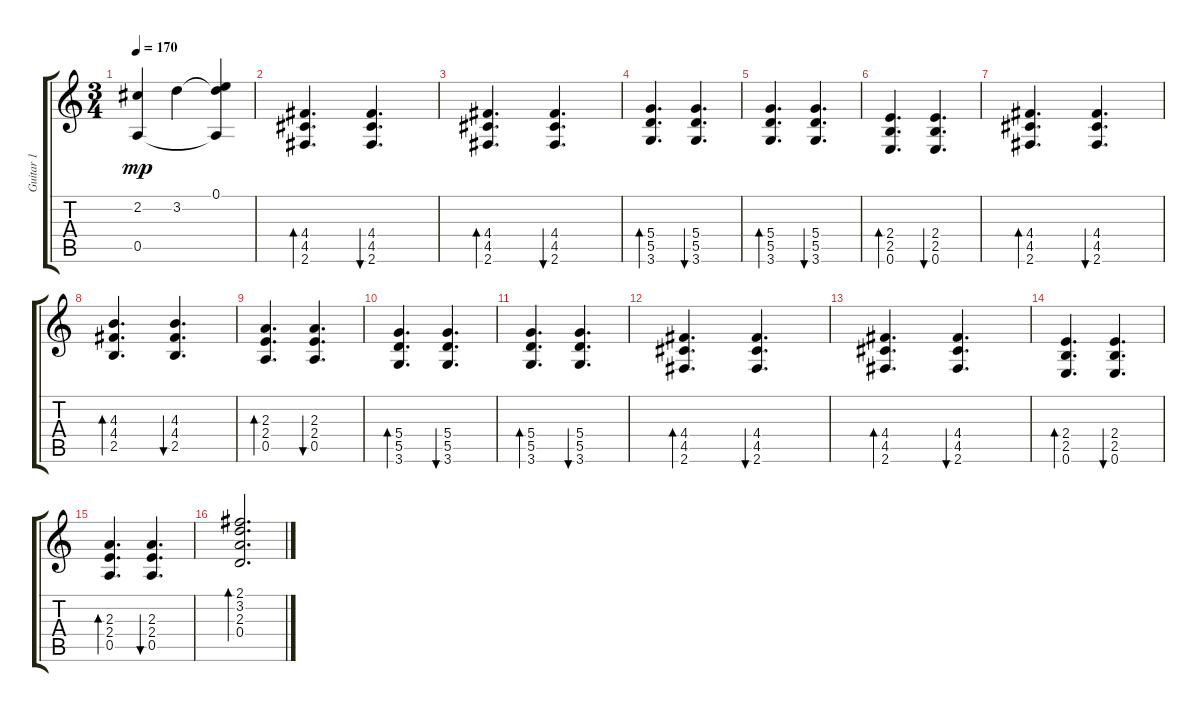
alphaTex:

\track ("Guitar 1" "Guitar 1") {instrument acousticguitarsteel}
\staff {score tabs}
\tuning (E4 B3 G3 D3 A2 E2) {hide}
\ts (3 4)
\tempo 170
\clef g2
\ks c
(2.2 0.5).4{dy mp} 3.2.4 (0.1 3.2{t} 0.5{t}).4 |
(4.4 4.5 2.6).4{d bd 120} (4.4 4.5 2.6).4{d bu 120} |
(4.4 4.5 2.6).4{d bd 120} (4.4 4.5 2.6).4{d bu 120} |
(5.4 5.5 3.6).4{d bd 120} (5.4 5.5 3.6).4{d bu 120} |
(5.4 5.5 3.6).4{d bd 120} (5.4 5.5 3.6).4{d bu 120} |
(2.4 2.5 0.6).4{d bd 120} (2.4 2.5 0.6).4{d bu 120} |
(4.4 4.5 2.6).4{d bd 120} (4.4 4.5 2.6).4{d bu 120} |
(4.3 4.4 2.5).4{d bd 120} (4.3 4.4 2.5).4{d bu 120} |
(2.3 2.4 0.5).4{d bd 120} (2.3 2.4 0.5).4{d bu 120} |
(5.4 5.5 3.6).4{d bd 120} (5.4 5.5 3.6).4{d bu 120} |
(5.4 5.5 3.6).4{d bd 120} (5.4 5.5 3.6).4{d bu 120} |
(4.4 4.5 2.6).4{d bd 120} (4.4 4.5 2.6).4{d bu 120} |
(4.4 4.5 2.6).4{d bd 120} (4.4 4.5 2.6).4{d bu 120} |
(2.4 2.5 0.6).4{d bd 120} (2.4 2.5 0.6).4{d bu 120} |
(2.3 2.4 0.5).4{d bd 120} (2.3 2.4 0.5).4{d bu 120} |
(2.1 3.2 2.3 0.4).2{d bd 120}
